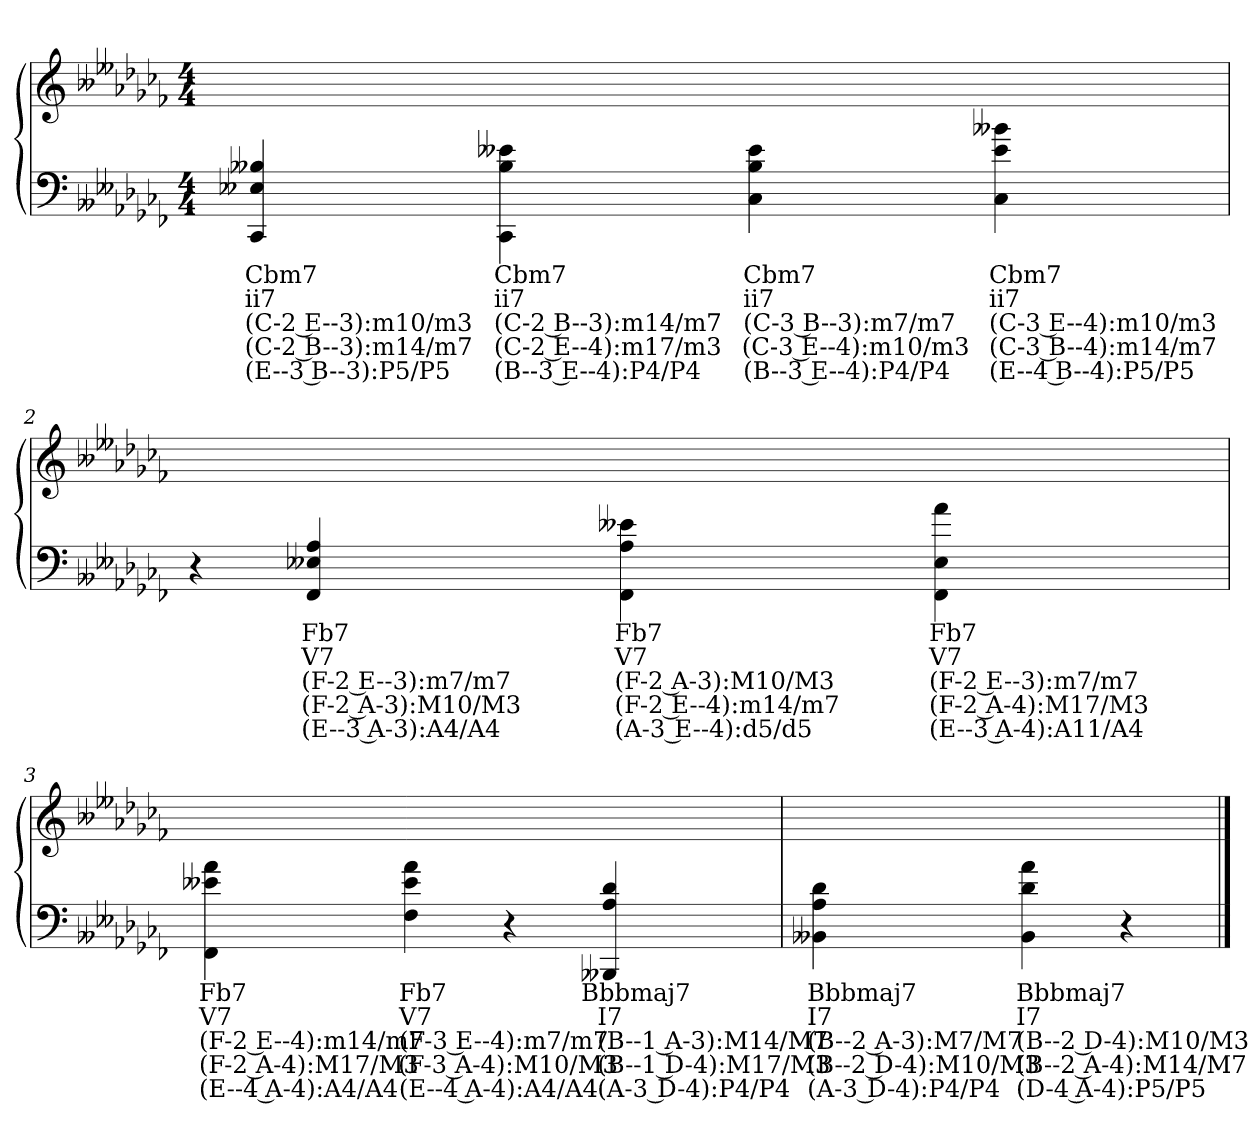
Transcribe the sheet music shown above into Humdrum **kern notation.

**kern	**text	**text	**text	**text	**text	**kern
*part2	*part2	*part2	*part2	*part2	*part2	*part1
*staff2	*staff2	*staff2	*staff2	*staff2	*staff2	*staff1
*clefF4	*	*	*	*	*	*clefG2
*k[b--e--a-d-g-c-f-]	*	*	*	*	*	*k[b--e--a-d-g-c-f-]
*B--:	*	*	*	*	*	*B--:
*M4/4	*	*	*	*	*	*M4/4
*MM60	*	*	*	*	*	*MM60
=1	=1	=1	=1	=1	=1	=1
4CC- 4E-- 4B--	Cbm7	ii7	(C-2 E--3):m10/m3	(C-2 B--3):m14/m7	(E--3 B--3):P5/P5	1ryy
4CC- 4B-- 4e--	Cbm7	ii7	(C-2 B--3):m14/m7	(C-2 E--4):m17/m3	(B--3 E--4):P4/P4	.
4C- 4B-- 4e--	Cbm7	ii7	(C-3 B--3):m7/m7	(C-3 E--4):m10/m3	(B--3 E--4):P4/P4	.
4C- 4e-- 4b--	Cbm7	ii7	(C-3 E--4):m10/m3	(C-3 B--4):m14/m7	(E--4 B--4):P5/P5	.
=2	=2	=2	=2	=2	=2	=2
4r	.	.	.	.	.	1ryy
4FF- 4E-- 4A-	Fb7	V7	(F-2 E--3):m7/m7	(F-2 A-3):M10/M3	(E--3 A-3):A4/A4	.
4FF- 4A- 4e--	Fb7	V7	(F-2 A-3):M10/M3	(F-2 E--4):m14/m7	(A-3 E--4):d5/d5	.
4FF- 4E-- 4a-	Fb7	V7	(F-2 E--3):m7/m7	(F-2 A-4):M17/M3	(E--3 A-4):A11/A4	.
=3	=3	=3	=3	=3	=3	=3
4FF- 4e-- 4a-	Fb7	V7	(F-2 E--4):m14/m7	(F-2 A-4):M17/M3	(E--4 A-4):A4/A4	1ryy
4F- 4e-- 4a-	Fb7	V7	(F-3 E--4):m7/m7	(F-3 A-4):M10/M3	(E--4 A-4):A4/A4	.
4r	.	.	.	.	.	.
4BBB-- 4A- 4d-	Bbbmaj7	I7	(B--1 A-3):M14/M7	(B--1 D-4):M17/M3	(A-3 D-4):P4/P4	.
=4	=4	=4	=4	=4	=4	=4
4BB-- 4A- 4d-	Bbbmaj7	I7	(B--2 A-3):M7/M7	(B--2 D-4):M10/M3	(A-3 D-4):P4/P4	2.ryy
4BB-- 4d- 4a-	Bbbmaj7	I7	(B--2 D-4):M10/M3	(B--2 A-4):M14/M7	(D-4 A-4):P5/P5	.
4r	.	.	.	.	.	.
==	==	==	==	==	==	==
*-	*-	*-	*-	*-	*-	*-
